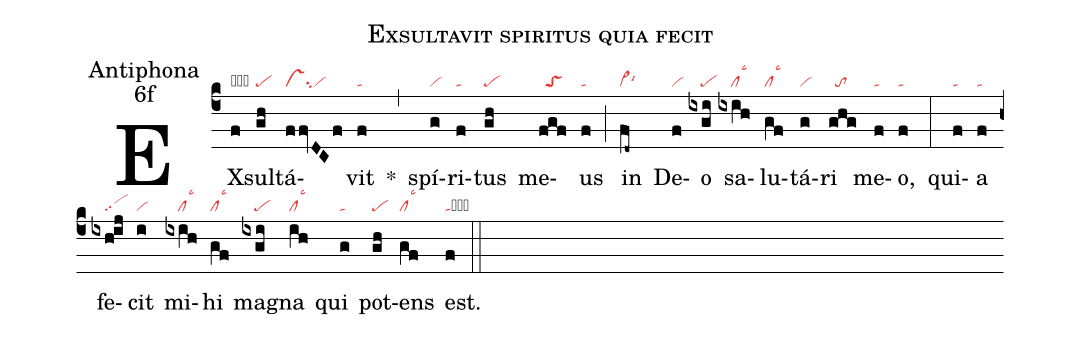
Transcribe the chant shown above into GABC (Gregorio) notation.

name:Exsultavit spiritus quia fecit;
office-part:Antiphona;
mode:6f;
nabc-lines:1;
%%
(c4) EX(f|obta)sul(gh|pe)tá(ffvDCf|vssu2vi)vit(f|ta) <sp>*</sp>(,) spí(g|vi)ri(f|ta)tus(gh|pe) me(fgf|//toS)us(f|ta) (;) in(fd~|vi>lsi6) De(f|vi)o(ixgi|////pe) sa(ixih|////cllsc3)lu(gf|cllsc3)tá(g|vi)ri(ghg|//to) me(f|ta)o,(f|ta) (:) qui(f|ta)a(f|ta) fe(ixhij|////sc)cit(i|vi) mi(ixih|////cllsc3)hi(gf|cllsc3) ma(ixgi|////pe)gna(ih|cllsc3) qui(g|ta) pot(gh|pe)ens(gf|cllsc3) est.(f|tacb) (::)
